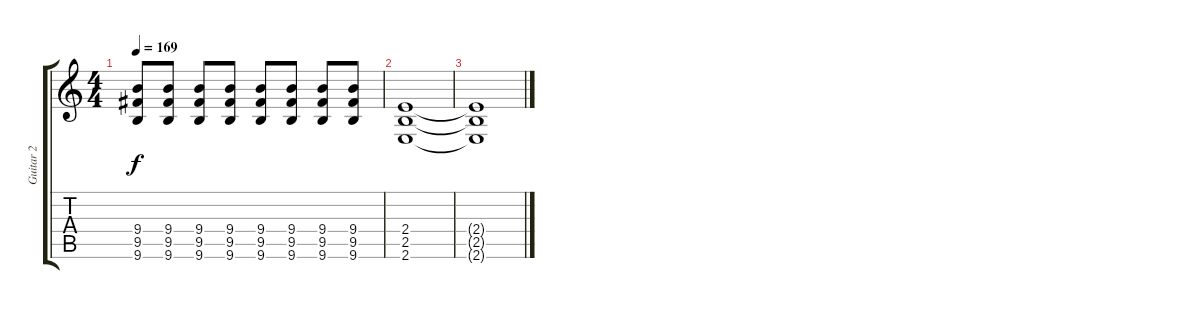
\track ("Guitar 2" "Guitar 2") {instrument overdrivenguitar}
\staff {score tabs}
\tuning (E4 B3 G3 D3 A2 D2) {hide}
\ts (4 4)
\tempo 169
\clef g2
\ks c
(9.4 9.5 9.6).8{dy f} (9.4 9.5 9.6).8 (9.4 9.5 9.6).8 (9.4 9.5 9.6).8 (9.4 9.5 9.6).8 (9.4 9.5 9.6).8 (9.4 9.5 9.6).8 (9.4 9.5 9.6).8 |
(2.4 2.5 2.6).1 |
(2.4{t} 2.5{t} 2.6{t}).1
